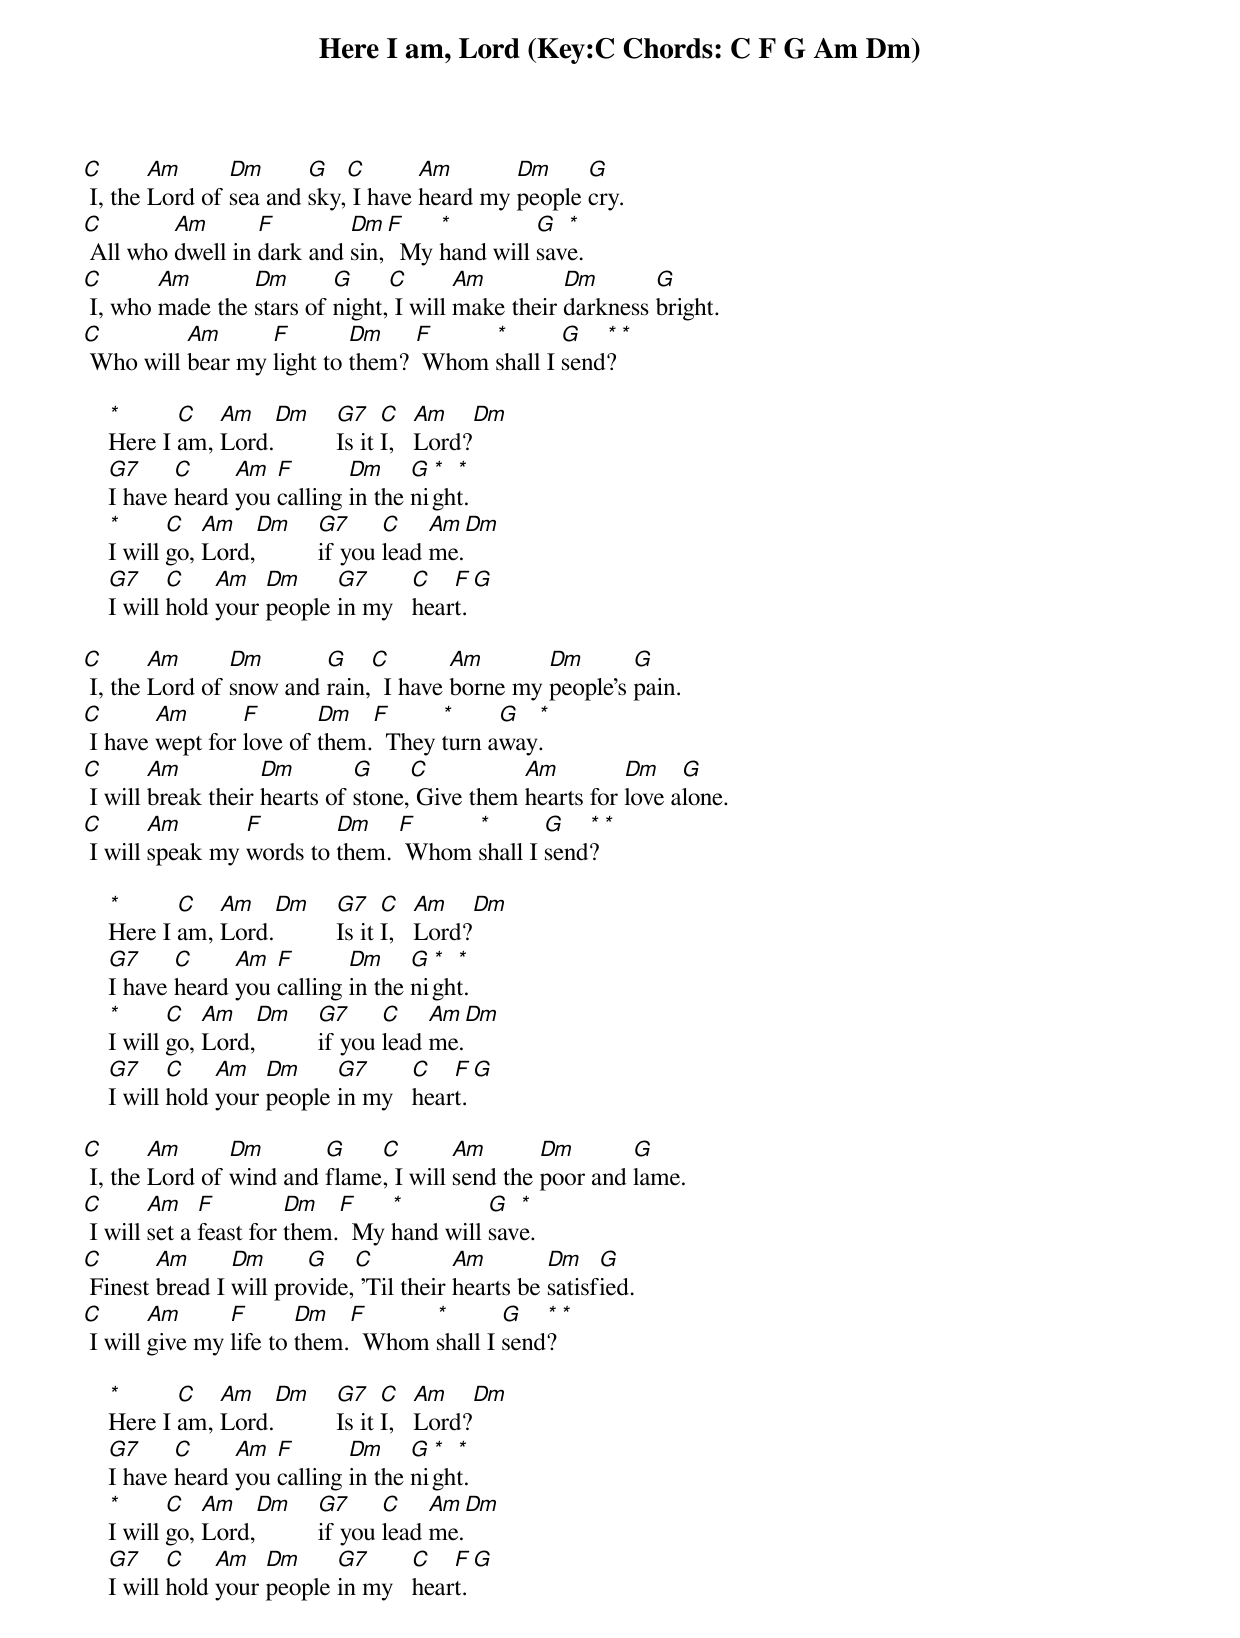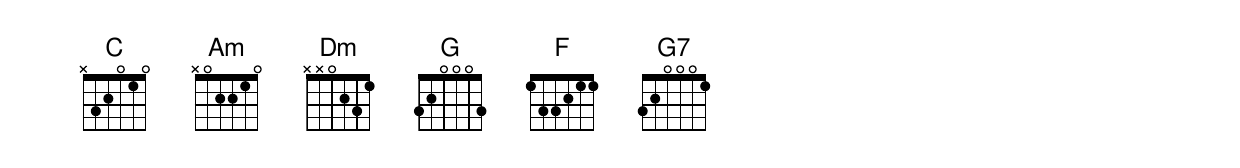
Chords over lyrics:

Here I am, Lord (Key:C Chords: C F G Am Dm)

C       Am      Dm      G   C       Am       Dm     G
 I, the Lord of sea and sky, I have heard my people cry.
C        Am       F        Dm  F    *         G  *
 All who dwell in dark and sin,  My hand will save.
C       Am       Dm       G     C       Am         Dm       G
 I, who made the stars of night, I will make their darkness bright.
C         Am      F        Dm    F     *       G   *  *
 Who will bear my light to them?  Whom shall I send?

    *      C   Am   Dm  G7    C    Am   Dm
    Here I am, Lord.    Is it I,   Lord?
    G7     C     Am  F       Dm     G * *
    I have heard you calling in the night.
    *      C   Am   Dm  G7     C    Am  Dm
    I will go, Lord,    if you lead me.
    G7     C    Am   Dm     G7      C   F   G
    I will hold your people in my   heart.

C       Am      Dm       G    C        Am       Dm       G
 I, the Lord of snow and rain,  I have borne my people’s pain.
C       Am       F       Dm   F      *     G  *
 I have wept for love of them.  They turn away.
C       Am          Dm        G     C          Am         Dm    G
 I will break their hearts of stone, Give them hearts for love alone.
C       Am       F        Dm    F     *       G   *  *
 I will speak my words to them.  Whom shall I send?

    *      C   Am   Dm  G7    C    Am   Dm
    Here I am, Lord.    Is it I,   Lord?
    G7     C     Am  F       Dm     G * *
    I have heard you calling in the night.
    *      C   Am   Dm  G7     C    Am  Dm
    I will go, Lord,    if you lead me.
    G7     C    Am   Dm     G7      C   F  G
    I will hold your people in my   heart.

C       Am      Dm       G    C        Am       Dm       G
 I, the Lord of wind and flame, I will send the poor and lame.
C       Am    F         Dm   F    *         G  *
 I will set a feast for them.  My hand will save.
C       Am      Dm      G    C           Am        Dm    G
 Finest bread I will provide, 'Til their hearts be satisfied.
C       Am      F       Dm   F      *       G   *  *
 I will give my life to them.  Whom shall I send?

    *      C   Am   Dm  G7    C    Am   Dm
    Here I am, Lord.    Is it I,   Lord?
    G7     C     Am  F       Dm     G * *
    I have heard you calling in the night.
    *      C   Am   Dm  G7     C    Am  Dm
    I will go, Lord,    if you lead me.
    G7     C    Am   Dm     G7      C   F  G
    I will hold your people in my   heart.
